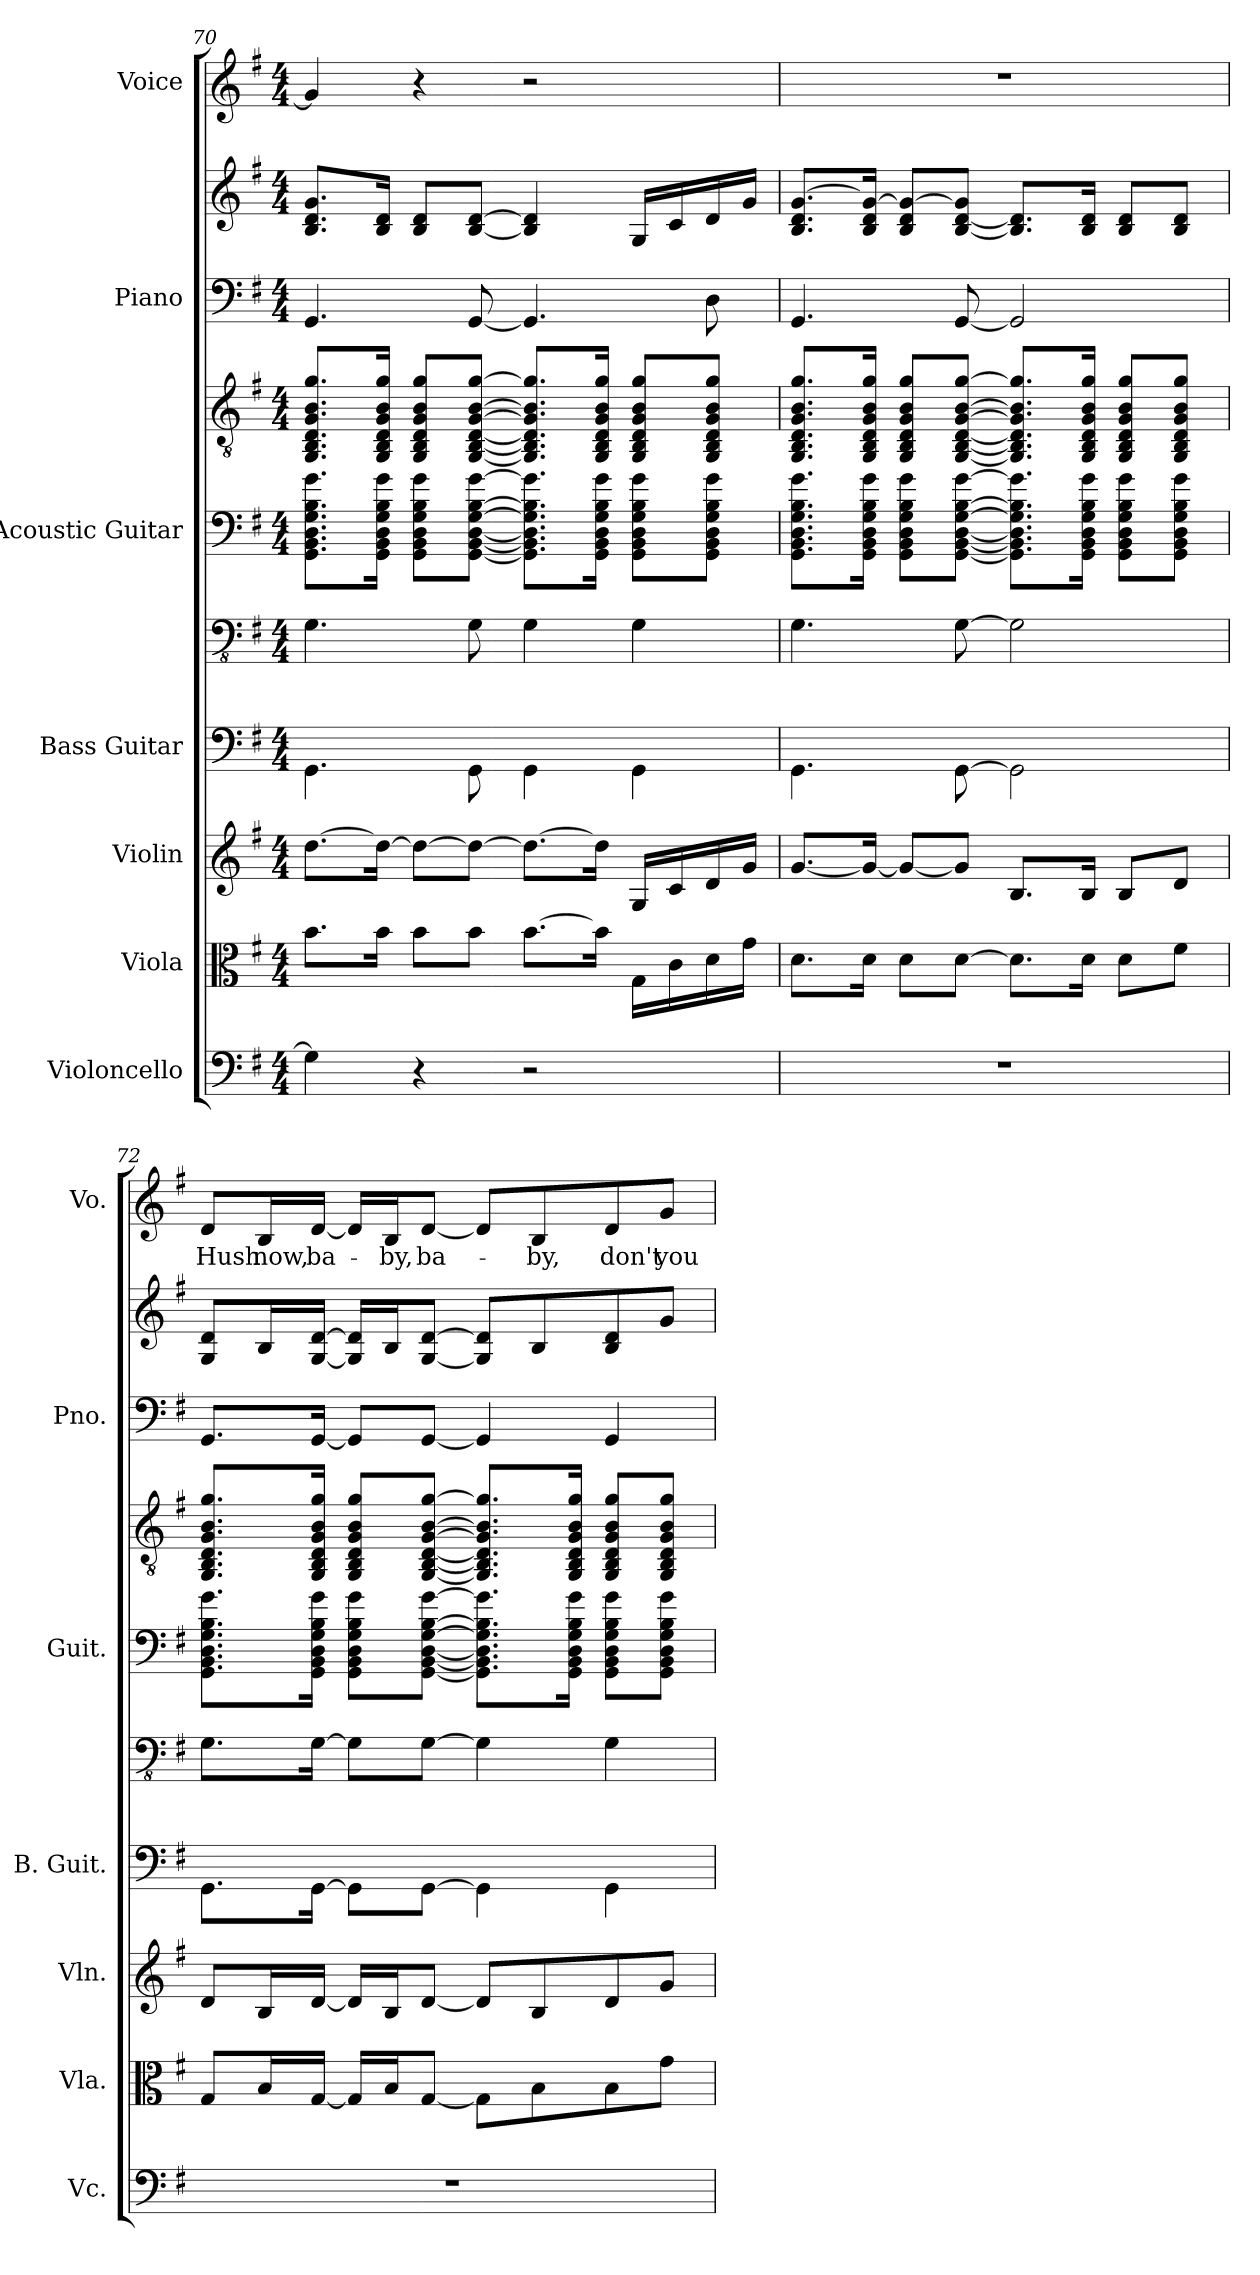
**kern	**kern	**kern	**kern	**kern	**kern	**kern	**kern	**kern	**kern	**text
*part7	*part6	*part5	*part4	*part4	*part3	*part3	*part2	*part2	*part1	*part1
*staff10	*staff9	*staff8	*staff7	*staff6	*staff5	*staff4	*staff3	*staff2	*staff1	*staff1
*I"Violoncello	*I"Viola	*I"Violin	*I"Bass Guitar	*	*I"Acoustic Guitar	*	*I"Piano	*	*I"Voice	*
*I'Vc.	*I'Vla.	*I'Vln.	*I'B. Guit.	*	*I'Guit.	*	*I'Pno.	*	*I'Vo.	*
*clefF4	*clefC3	*clefG2	*	*clefFv4	*	*clefGv2	*clefF4	*clefG2	*clefG2	*
*k[f#]	*k[f#]	*k[f#]	*k[f#]	*k[f#]	*k[f#]	*k[f#]	*k[f#]	*k[f#]	*k[f#]	*
*M4/4	*M4/4	*M4/4	*M4/4	*M4/4	*M4/4	*M4/4	*M4/4	*M4/4	*M4/4	*
=70	=70	=70	=70	=70	=70	=70	=70	=70	=70	=70
4G\]	8.b\L	[8.dd\L	4.GG\	4.GG\	8.GG\ 8.BB\ 8.D\ 8.G\ 8.B\ 8.g\L	8.GG/ 8.BB/ 8.D/ 8.G/ 8.B/ 8.g/L	4.GG/	8.B/ 8.d/ 8.g/L	4g/]	.
.	16b\Jk	16dd\Jk_	.	.	16GG\ 16BB\ 16D\ 16G\ 16B\ 16g\Jk	16GG/ 16BB/ 16D/ 16G/ 16B/ 16g/Jk	.	16B/ 16d/Jk	.	.
4r	8b\L	8dd\L_	.	.	8GG\ 8BB\ 8D\ 8G\ 8B\ 8g\L	8GG/ 8BB/ 8D/ 8G/ 8B/ 8g/L	.	8B/ 8d/L	4r	.
.	8b\J	8dd\J_	8GG\	8GG\	[8GG\ [8BB\ [8D\ [8G\ [8B\ [8g\J	[8GG/ [8BB/ [8D/ [8G/ [8B/ [8g/J	[8GG/	[8B/ [8d/J	.	.
2r	[8.b\L	8.dd\L_	4GG\	4GG\	8.GG\] 8.BB\] 8.D\] 8.G\] 8.B\] 8.g\]L	8.GG/] 8.BB/] 8.D/] 8.G/] 8.B/] 8.g/]L	4.GG/]	4B/] 4d/]	2r	.
.	16b\Jk]	16dd\Jk]	.	.	16GG\ 16BB\ 16D\ 16G\ 16B\ 16g\Jk	16GG/ 16BB/ 16D/ 16G/ 16B/ 16g/Jk	.	.	.	.
.	16G\LL	16G/LL	4GG\	4GG\	8GG\ 8BB\ 8D\ 8G\ 8B\ 8g\L	8GG/ 8BB/ 8D/ 8G/ 8B/ 8g/L	.	16G/LL	.	.
.	16c\	16c/	.	.	.	.	.	16c/	.	.
.	16d\	16d/	.	.	8GG\ 8BB\ 8D\ 8G\ 8B\ 8g\J	8GG/ 8BB/ 8D/ 8G/ 8B/ 8g/J	8D\	16d/	.	.
.	16g\JJ	16g/JJ	.	.	.	.	.	16g/JJ	.	.
=71	=71	=71	=71	=71	=71	=71	=71	=71	=71	=71
1r	8.d\L	[8.g/L	4.GG\	4.GG\	8.GG\ 8.BB\ 8.D\ 8.G\ 8.B\ 8.g\L	8.GG/ 8.BB/ 8.D/ 8.G/ 8.B/ 8.g/L	4.GG/	8.B/ 8.d/ [8.g/L	1r	.
.	16d\Jk	16g/Jk_	.	.	16GG\ 16BB\ 16D\ 16G\ 16B\ 16g\Jk	16GG/ 16BB/ 16D/ 16G/ 16B/ 16g/Jk	.	16B/ 16d/ 16g/_Jk	.	.
.	8d\L	8g/L_	.	.	8GG\ 8BB\ 8D\ 8G\ 8B\ 8g\L	8GG/ 8BB/ 8D/ 8G/ 8B/ 8g/L	.	8B/ 8d/ 8g/_L	.	.
.	[8d\J	8g/J]	[8GG\	[8GG\	[8GG\ [8BB\ [8D\ [8G\ [8B\ [8g\J	[8GG/ [8BB/ [8D/ [8G/ [8B/ [8g/J	[8GG/	[8B/ [8d/ 8g/]J	.	.
.	8.d\L]	8.B/L	2GG\]	2GG\]	8.GG\] 8.BB\] 8.D\] 8.G\] 8.B\] 8.g\]L	8.GG/] 8.BB/] 8.D/] 8.G/] 8.B/] 8.g/]L	2GG/]	8.B/] 8.d/]L	.	.
.	16d\Jk	16B/Jk	.	.	16GG\ 16BB\ 16D\ 16G\ 16B\ 16g\Jk	16GG/ 16BB/ 16D/ 16G/ 16B/ 16g/Jk	.	16B/ 16d/Jk	.	.
.	8d\L	8B/L	.	.	8GG\ 8BB\ 8D\ 8G\ 8B\ 8g\L	8GG/ 8BB/ 8D/ 8G/ 8B/ 8g/L	.	8B/ 8d/L	.	.
.	8f#\J	8d/J	.	.	8GG\ 8BB\ 8D\ 8G\ 8B\ 8g\J	8GG/ 8BB/ 8D/ 8G/ 8B/ 8g/J	.	8B/ 8d/J	.	.
!!LO:PB:g=z
=72	=72	=72	=72	=72	=72	=72	=72	=72	=72	=72
1r	8G/L	8d/L	8.GG\L	8.GG\L	8.GG\ 8.BB\ 8.D\ 8.G\ 8.B\ 8.g\L	8.GG/ 8.BB/ 8.D/ 8.G/ 8.B/ 8.g/L	8.GG/L	8G/ 8d/L	8d/L	Hush
.	16B/L	16B/L	.	.	.	.	.	16B/L	16B/L	now,
.	[16G/JJ	[16d/JJ	[16GG\Jk	[16GG\Jk	16GG\ 16BB\ 16D\ 16G\ 16B\ 16g\Jk	16GG/ 16BB/ 16D/ 16G/ 16B/ 16g/Jk	[16GG/Jk	[16G/ [16d/JJ	[16d/JJ	ba-
.	16G/LL]	16d/LL]	8GG\L]	8GG\L]	8GG\ 8BB\ 8D\ 8G\ 8B\ 8g\L	8GG/ 8BB/ 8D/ 8G/ 8B/ 8g/L	8GG/L]	16G/] 16d/]LL	16d/LL]	.
.	16B/J	16B/J	.	.	.	.	.	16B/J	16B/J	-by,
.	[8G/J	[8d/J	[8GG\J	[8GG\J	[8GG\ [8BB\ [8D\ [8G\ [8B\ [8g\J	[8GG/ [8BB/ [8D/ [8G/ [8B/ [8g/J	[8GG/J	[8G/ [8d/J	[8d/J	ba-
.	8G\L]	8d/L]	4GG\]	4GG\]	8.GG\] 8.BB\] 8.D\] 8.G\] 8.B\] 8.g\]L	8.GG/] 8.BB/] 8.D/] 8.G/] 8.B/] 8.g/]L	4GG/]	8G/] 8d/]L	8d/L]	.
.	8B\	8B/	.	.	.	.	.	8B/	8B/	-by,
.	.	.	.	.	16GG\ 16BB\ 16D\ 16G\ 16B\ 16g\Jk	16GG/ 16BB/ 16D/ 16G/ 16B/ 16g/Jk	.	.	.	.
.	8B\	8d/	4GG\	4GG\	8GG\ 8BB\ 8D\ 8G\ 8B\ 8g\L	8GG/ 8BB/ 8D/ 8G/ 8B/ 8g/L	4GG/	8B/ 8d/	8d/	don't
.	8g\J	8g/J	.	.	8GG\ 8BB\ 8D\ 8G\ 8B\ 8g\J	8GG/ 8BB/ 8D/ 8G/ 8B/ 8g/J	.	8g/J	8g/J	you
=	=	=	=	=	=	=	=	=	=	=
*-	*-	*-	*-	*-	*-	*-	*-	*-	*-	*-
